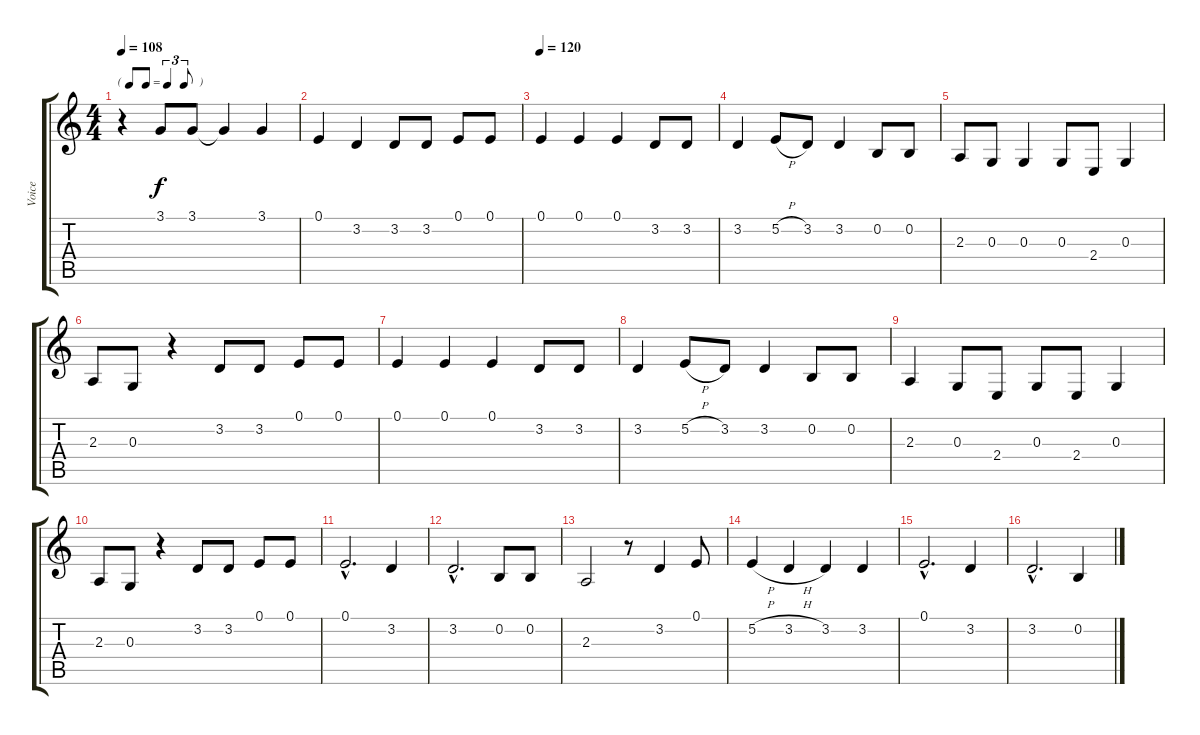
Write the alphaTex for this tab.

\track ("Voice" "Voice") {instrument englishhorn}
\staff {score tabs}
\tuning (E4 B3 G3 D3 A2 E2) {hide}
\ts (4 4)
\tf triplet8th
\tempo 108
\clef g2
\ks c
r.4{dy f} 3.1.8 3.1.8 3.1{t}.4 3.1.4 |
0.1.4 3.2.4 3.2.8 3.2.8 0.1.8 0.1.8 |
\tempo 120
0.1.4 0.1.4 0.1.4 3.2.8 3.2.8 |
3.2.4 5.2{h}.8 3.2.8 3.2.4 0.2.8 0.2.8 |
2.3.8 0.3.8 0.3.4 0.3.8 2.4.8 0.3.4 |
2.3.8 0.3.8 r.4 3.2.8 3.2.8 0.1.8 0.1.8 |
0.1.4 0.1.4 0.1.4 3.2.8 3.2.8 |
3.2.4 5.2{h}.8 3.2.8 3.2.4 0.2.8 0.2.8 |
2.3.4 0.3.8 2.4.8 0.3.8 2.4.8 0.3.4 |
2.3.8 0.3.8 r.4 3.2.8 3.2.8 0.1.8 0.1.8 |
0.1{hac}.2{d} 3.2.4 |
3.2{hac}.2{d} 0.2.8 0.2.8 |
2.3.2 r.8 3.2.4 0.1.8 |
5.2{h}.4 3.2{h}.4 3.2.4 3.2.4 |
0.1{hac}.2{d} 3.2.4 |
3.2{hac}.2{d} 0.2.4
